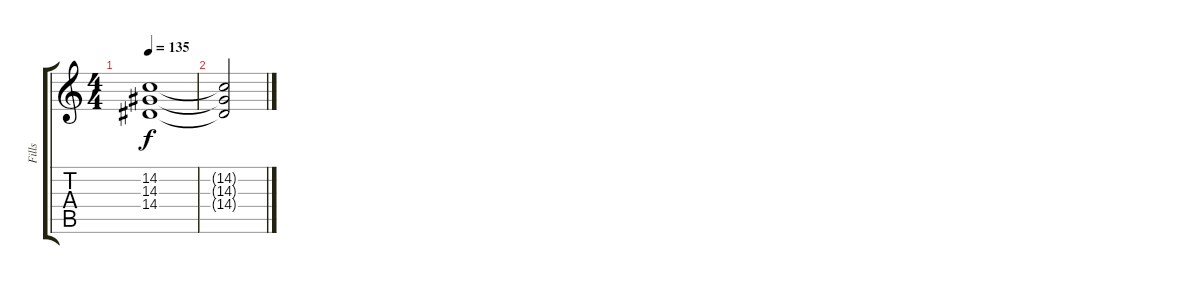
\track ("Fills" "Fills") {instrument pad2warm}
\staff {score tabs}
\tuning (Eb4 Bb3 Gb3 Db3 Ab2 Eb2) {hide}
\ts (4 4)
\tempo 135
\clef g2
\ks c
(14.2 14.3 14.4).1{dy f} |
(14.2{t} 14.3{t} 14.4{t}).2
